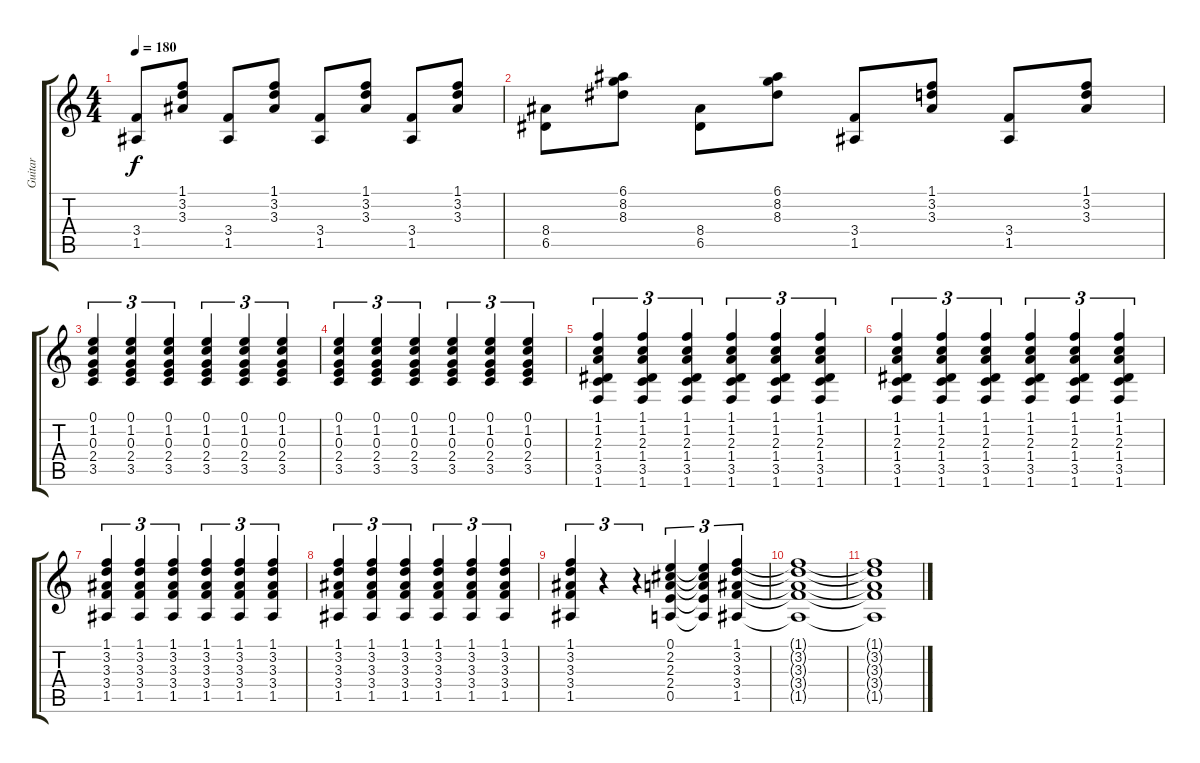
\track ("Guitar" "Guitar") {instrument acousticguitarsteel}
\staff {score tabs}
\tuning (E4 B3 G3 D3 A2 E2) {hide}
\ts (4 4)
\tempo 180
\clef g2
\ks c
(3.4 1.5).8{dy f} (1.1 3.2 3.3).8 (3.4 1.5).8 (1.1 3.2 3.3).8 (3.4 1.5).8 (1.1 3.2 3.3).8 (3.4 1.5).8 (1.1 3.2 3.3).8 |
(8.4 6.5).8 (6.1 8.2 8.3).8 (8.4 6.5).8 (6.1 8.2 8.3).8 (3.4 1.5).8 (1.1 3.2 3.3).8 (3.4 1.5).8 (1.1 3.2 3.3).8 |
(0.1 1.2 0.3 2.4 3.5).4{tu (3 2)} (0.1 1.2 0.3 2.4 3.5).4{tu (3 2)} (0.1 1.2 0.3 2.4 3.5).4{tu (3 2)} (0.1 1.2 0.3 2.4 3.5).4{tu (3 2)} (0.1 1.2 0.3 2.4 3.5).4{tu (3 2)} (0.1 1.2 0.3 2.4 3.5).4{tu (3 2)} |
(0.1 1.2 0.3 2.4 3.5).4{tu (3 2)} (0.1 1.2 0.3 2.4 3.5).4{tu (3 2)} (0.1 1.2 0.3 2.4 3.5).4{tu (3 2)} (0.1 1.2 0.3 2.4 3.5).4{tu (3 2)} (0.1 1.2 0.3 2.4 3.5).4{tu (3 2)} (0.1 1.2 0.3 2.4 3.5).4{tu (3 2)} |
(1.1 1.2 2.3 1.4 3.5 1.6).4{tu (3 2)} (1.1 1.2 2.3 1.4 3.5 1.6).4{tu (3 2)} (1.1 1.2 2.3 1.4 3.5 1.6).4{tu (3 2)} (1.1 1.2 2.3 1.4 3.5 1.6).4{tu (3 2)} (1.1 1.2 2.3 1.4 3.5 1.6).4{tu (3 2)} (1.1 1.2 2.3 1.4 3.5 1.6).4{tu (3 2)} |
(1.1 1.2 2.3 1.4 3.5 1.6).4{tu (3 2)} (1.1 1.2 2.3 1.4 3.5 1.6).4{tu (3 2)} (1.1 1.2 2.3 1.4 3.5 1.6).4{tu (3 2)} (1.1 1.2 2.3 1.4 3.5 1.6).4{tu (3 2)} (1.1 1.2 2.3 1.4 3.5 1.6).4{tu (3 2)} (1.1 1.2 2.3 1.4 3.5 1.6).4{tu (3 2)} |
(1.1 3.2 3.3 3.4 1.5).4{tu (3 2)} (1.1 3.2 3.3 3.4 1.5).4{tu (3 2)} (1.1 3.2 3.3 3.4 1.5).4{tu (3 2)} (1.1 3.2 3.3 3.4 1.5).4{tu (3 2)} (1.1 3.2 3.3 3.4 1.5).4{tu (3 2)} (1.1 3.2 3.3 3.4 1.5).4{tu (3 2)} |
(1.1 3.2 3.3 3.4 1.5).4{tu (3 2)} (1.1 3.2 3.3 3.4 1.5).4{tu (3 2)} (1.1 3.2 3.3 3.4 1.5).4{tu (3 2)} (1.1 3.2 3.3 3.4 1.5).4{tu (3 2)} (1.1 3.2 3.3 3.4 1.5).4{tu (3 2)} (1.1 3.2 3.3 3.4 1.5).4{tu (3 2)} |
(1.1 3.2 3.3 3.4 1.5).4{tu (3 2)} r.4{tu (3 2)} r.4{tu (3 2)} (0.1 2.2 2.3 2.4 0.5).4{tu (3 2)} (0.1{t} 2.2{t} 2.3{t} 2.4{t} 0.5{t}).4{tu (3 2)} (1.1 3.2 3.3 3.4 1.5).4{tu (3 2)} |
(1.1{t} 3.2{t} 3.3{t} 3.4{t} 1.5{t}).1 |
(1.1{t} 3.2{t} 3.3{t} 3.4{t} 1.5{t}).1
